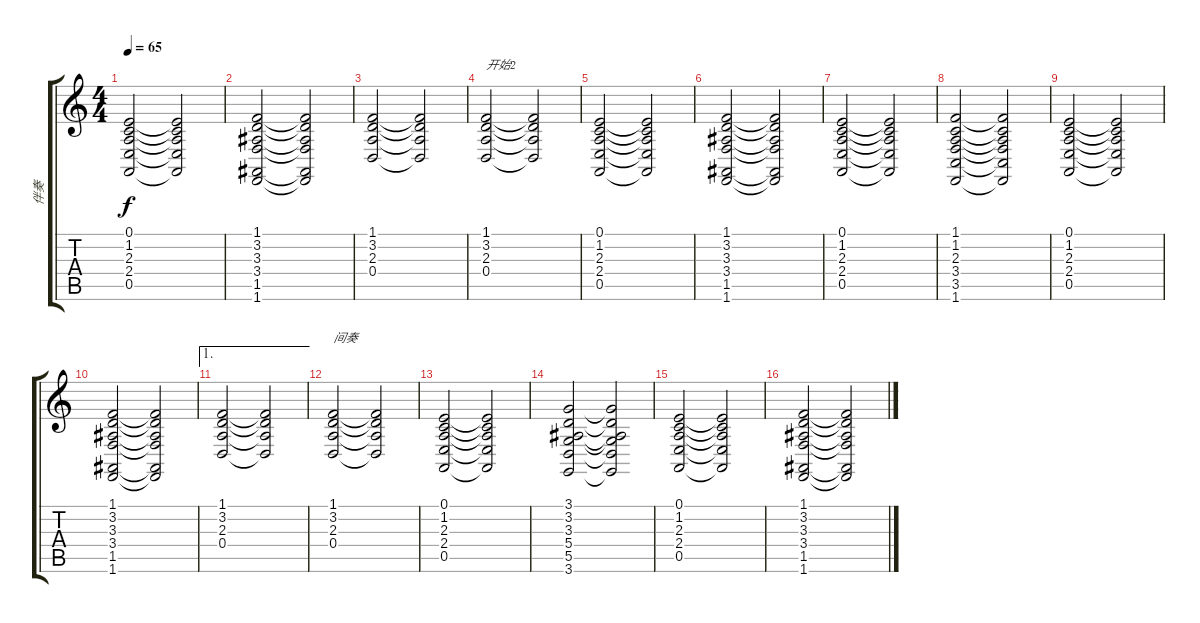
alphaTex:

\track ("伴奏" "伴奏") {instrument synthstrings1}
\staff {score tabs}
\tuning (E4 B3 G3 D3 A2 E2) {hide}
\ts (4 4)
\tempo 65
\clef g2
\ks c
(0.1 1.2 2.3 2.4 0.5).2{dy f} (0.1{t} 1.2{t} 2.3{t} 2.4{t} 0.5{t}).2 |
(1.1 3.2 3.3 3.4 1.5 1.6).2 (1.1{t} 3.2{t} 3.3{t} 3.4{t} 1.5{t} 1.6{t}).2 |
(1.1 3.2 2.3 0.4).2 (1.1{t} 3.2{t} 2.3{t} 0.4{t}).2 |
(1.1 3.2 2.3 0.4).2{txt "开始2"} (1.1{t} 3.2{t} 2.3{t} 0.4{t}).2 |
(0.1 1.2 2.3 2.4 0.5).2 (0.1{t} 1.2{t} 2.3{t} 2.4{t} 0.5{t}).2 |
(1.1 3.2 3.3 3.4 1.5 1.6).2 (1.1{t} 3.2{t} 3.3{t} 3.4{t} 1.5{t} 1.6{t}).2 |
(0.1 1.2 2.3 2.4 0.5).2 (0.1{t} 1.2{t} 2.3{t} 2.4{t} 0.5{t}).2 |
(1.1 1.2 2.3 3.4 3.5 1.6).2 (1.1{t} 1.2{t} 2.3{t} 3.4{t} 3.5{t} 1.6{t}).2 |
(0.1 1.2 2.3 2.4 0.5).2 (0.1{t} 1.2{t} 2.3{t} 2.4{t} 0.5{t}).2 |
(1.1 3.2 3.3 3.4 1.5 1.6).2 (1.1{t} 3.2{t} 3.3{t} 3.4{t} 1.5{t} 1.6{t}).2 |
\ae 1
(1.1 3.2 2.3 0.4).2 (1.1{t} 3.2{t} 2.3{t} 0.4{t}).2 |
(1.1 3.2 2.3 0.4).2{txt "间奏"} (1.1{t} 3.2{t} 2.3{t} 0.4{t}).2 |
(0.1 1.2 2.3 2.4 0.5).2 (0.1{t} 1.2{t} 2.3{t} 2.4{t} 0.5{t}).2 |
(3.1 3.2 3.3 5.4 5.5 3.6).2 (3.1{t} 3.2{t} 3.3{t} 5.4{t} 5.5{t} 3.6{t}).2 |
(0.1 1.2 2.3 2.4 0.5).2 (0.1{t} 1.2{t} 2.3{t} 2.4{t} 0.5{t}).2 |
(1.1 3.2 3.3 3.4 1.5 1.6).2 (1.1{t} 3.2{t} 3.3{t} 3.4{t} 1.5{t} 1.6{t}).2
